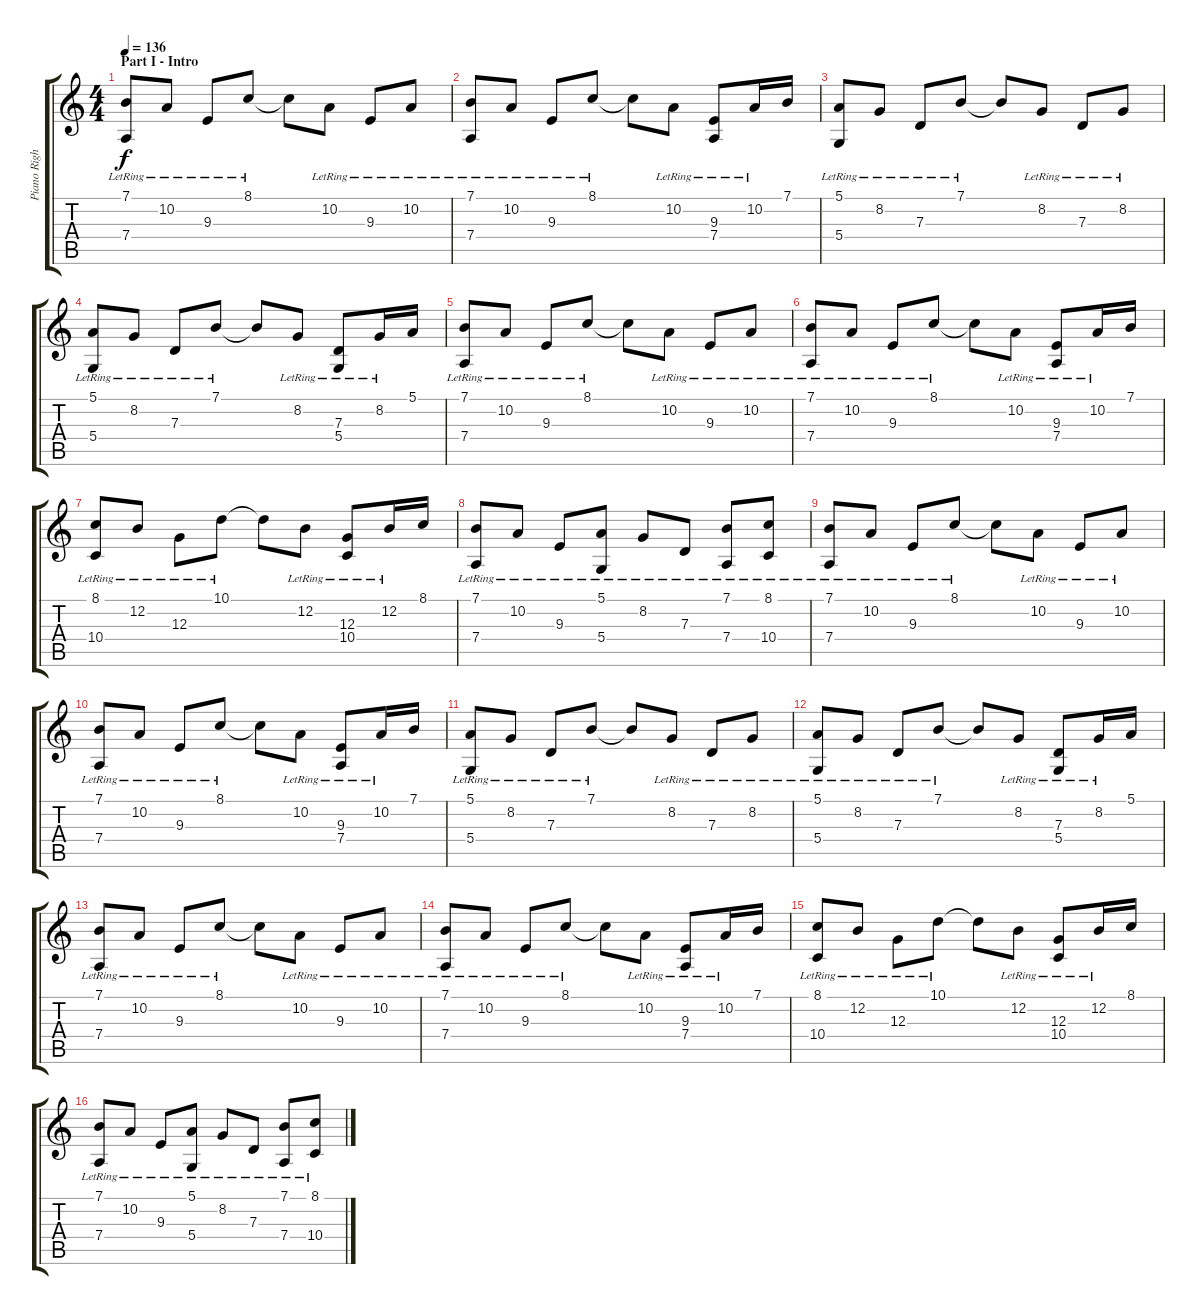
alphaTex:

\track ("Piano Right" "Piano Righ") {instrument acousticgrandpiano}
\staff {score tabs}
\tuning (E4 B3 G3 D3 A2 E2) {hide}
\ts (4 4)
\section ("" "Part I - Intro")
\tempo 136
\clef g2
\ks c
(7.1{lr} 7.4{lr}).8{dy f instrument acousticgrandpiano} 10.2{lr}.8 9.3{lr}.8 8.1{lr}.8 8.1{t}.8 10.2{lr}.8 9.3{lr}.8 10.2{lr}.8 |
(7.1{lr} 7.4{lr}).8 10.2{lr}.8 9.3{lr}.8 8.1{lr}.8 8.1{t}.8 10.2{lr}.8 (9.3{lr} 7.4{lr}).8 10.2{lr}.16 7.1.16 |
(5.1{lr} 5.4{lr}).8 8.2{lr}.8 7.3{lr}.8 7.1{lr}.8 7.1{t}.8 8.2{lr}.8 7.3{lr}.8 8.2{lr}.8 |
(5.1{lr} 5.4{lr}).8 8.2{lr}.8 7.3{lr}.8 7.1{lr}.8 7.1{t}.8 8.2{lr}.8 (7.3{lr} 5.4{lr}).8 8.2{lr}.16 5.1.16 |
(7.1{lr} 7.4{lr}).8 10.2{lr}.8 9.3{lr}.8 8.1{lr}.8 8.1{t}.8 10.2{lr}.8 9.3{lr}.8 10.2{lr}.8 |
(7.1{lr} 7.4{lr}).8 10.2{lr}.8 9.3{lr}.8 8.1{lr}.8 8.1{t}.8 10.2{lr}.8 (9.3{lr} 7.4{lr}).8 10.2{lr}.16 7.1.16 |
(8.1{lr} 10.4{lr}).8 12.2{lr}.8 12.3{lr}.8 10.1{lr}.8 10.1{t}.8 12.2{lr}.8 (12.3{lr} 10.4{lr}).8 12.2{lr}.16 8.1.16 |
(7.1{lr} 7.4{lr}).8 10.2{lr}.8 9.3{lr}.8 (5.1{lr} 5.4{lr}).8 8.2{lr}.8 7.3{lr}.8 (7.1 7.4{lr}).8 (8.1 10.4{lr}).8 |
(7.1{lr} 7.4{lr}).8 10.2{lr}.8 9.3{lr}.8 8.1{lr}.8 8.1{t}.8 10.2{lr}.8 9.3{lr}.8 10.2{lr}.8 |
(7.1{lr} 7.4{lr}).8 10.2{lr}.8 9.3{lr}.8 8.1{lr}.8 8.1{t}.8 10.2{lr}.8 (9.3{lr} 7.4{lr}).8 10.2{lr}.16 7.1.16 |
(5.1{lr} 5.4{lr}).8 8.2{lr}.8 7.3{lr}.8 7.1{lr}.8 7.1{t}.8 8.2{lr}.8 7.3{lr}.8 8.2{lr}.8 |
(5.1{lr} 5.4{lr}).8 8.2{lr}.8 7.3{lr}.8 7.1{lr}.8 7.1{t}.8 8.2{lr}.8 (7.3{lr} 5.4{lr}).8 8.2{lr}.16 5.1.16 |
(7.1{lr} 7.4{lr}).8 10.2{lr}.8 9.3{lr}.8 8.1{lr}.8 8.1{t}.8 10.2{lr}.8 9.3{lr}.8 10.2{lr}.8 |
(7.1{lr} 7.4{lr}).8 10.2{lr}.8 9.3{lr}.8 8.1{lr}.8 8.1{t}.8 10.2{lr}.8 (9.3{lr} 7.4{lr}).8 10.2{lr}.16 7.1.16 |
(8.1{lr} 10.4{lr}).8 12.2{lr}.8 12.3{lr}.8 10.1{lr}.8 10.1{t}.8 12.2{lr}.8 (12.3{lr} 10.4{lr}).8 12.2{lr}.16 8.1.16 |
(7.1{lr} 7.4{lr}).8 10.2{lr}.8 9.3{lr}.8 (5.1{lr} 5.4{lr}).8 8.2{lr}.8 7.3{lr}.8 (7.1 7.4{lr}).8 (8.1 10.4{lr}).8
